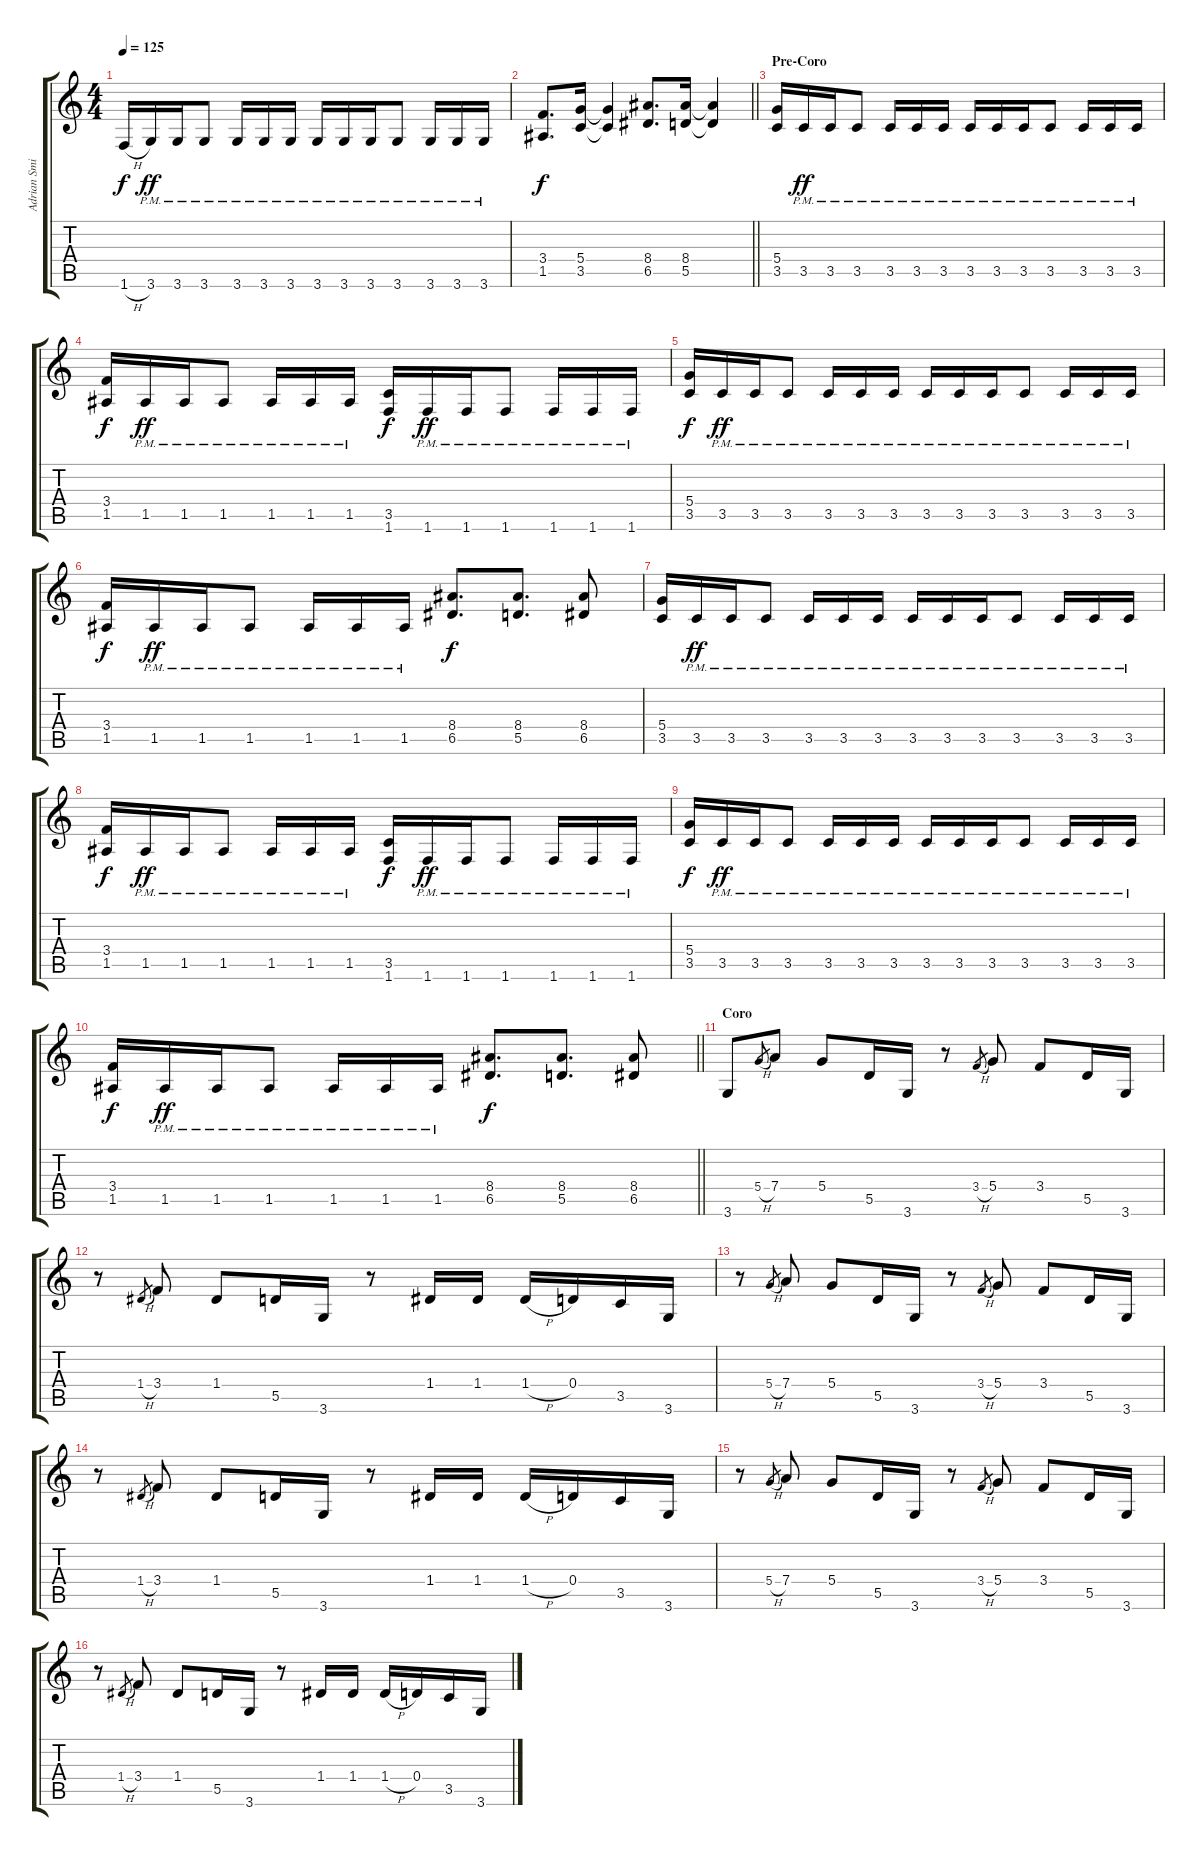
\track ("Adrian Smith" "Adrian Smi") {instrument distortionguitar}
\staff {score tabs}
\tuning (E4 B3 G3 D3 A2 E2) {hide}
\ts (4 4)
\tempo 125
\clef g2
\ks c
1.6{h}.16{dy f} 3.6{pm}.16{dy ff} 3.6{pm}.16 3.6{pm}.8 3.6{pm}.16 3.6{pm}.16 3.6{pm}.16 3.6{pm}.16 3.6{pm}.16 3.6{pm}.16 3.6{pm}.8 3.6{pm}.16 3.6{pm}.16 3.6{pm}.16 |
\barLineRight lightlight
(3.4 1.5).8{d dy f} (5.4 3.5).16 (5.4{t} 3.5{t}).4 (8.4 6.5).8{d} (8.4 5.5).16 (8.4{t} 5.5{t}).4 |
\section ("" "Pre-Coro")
(5.4 3.5).16 3.5{pm}.16{dy ff} 3.5{pm}.16 3.5{pm}.8 3.5{pm}.16 3.5{pm}.16 3.5{pm}.16 3.5{pm}.16 3.5{pm}.16 3.5{pm}.16 3.5{pm}.8 3.5{pm}.16 3.5{pm}.16 3.5{pm}.16 |
(3.4 1.5).16{dy f} 1.5{pm}.16{dy ff} 1.5{pm}.16 1.5{pm}.8 1.5{pm}.16 1.5{pm}.16 1.5{pm}.16 (3.5 1.6).16{dy f} 1.6{pm}.16{dy ff} 1.6{pm}.16 1.6{pm}.8 1.6{pm}.16 1.6{pm}.16 1.6{pm}.16 |
(5.4 3.5).16{dy f} 3.5{pm}.16{dy ff} 3.5{pm}.16 3.5{pm}.8 3.5{pm}.16 3.5{pm}.16 3.5{pm}.16 3.5{pm}.16 3.5{pm}.16 3.5{pm}.16 3.5{pm}.8 3.5{pm}.16 3.5{pm}.16 3.5{pm}.16 |
(3.4 1.5).16{dy f} 1.5{pm}.16{dy ff} 1.5{pm}.16 1.5{pm}.8 1.5{pm}.16 1.5{pm}.16 1.5{pm}.16 (8.4 6.5).8{d dy f} (8.4 5.5).8{d} (8.4 6.5).8 |
(5.4 3.5).16 3.5{pm}.16{dy ff} 3.5{pm}.16 3.5{pm}.8 3.5{pm}.16 3.5{pm}.16 3.5{pm}.16 3.5{pm}.16 3.5{pm}.16 3.5{pm}.16 3.5{pm}.8 3.5{pm}.16 3.5{pm}.16 3.5{pm}.16 |
(3.4 1.5).16{dy f} 1.5{pm}.16{dy ff} 1.5{pm}.16 1.5{pm}.8 1.5{pm}.16 1.5{pm}.16 1.5{pm}.16 (3.5 1.6).16{dy f} 1.6{pm}.16{dy ff} 1.6{pm}.16 1.6{pm}.8 1.6{pm}.16 1.6{pm}.16 1.6{pm}.16 |
(5.4 3.5).16{dy f} 3.5{pm}.16{dy ff} 3.5{pm}.16 3.5{pm}.8 3.5{pm}.16 3.5{pm}.16 3.5{pm}.16 3.5{pm}.16 3.5{pm}.16 3.5{pm}.16 3.5{pm}.8 3.5{pm}.16 3.5{pm}.16 3.5{pm}.16 |
\barLineRight lightlight
(3.4 1.5).16{dy f} 1.5{pm}.16{dy ff} 1.5{pm}.16 1.5{pm}.8 1.5{pm}.16 1.5{pm}.16 1.5{pm}.16 (8.4 6.5).8{d dy f} (8.4 5.5).8{d} (8.4 6.5).8 |
\section ("" "Coro")
3.6.8 5.4{h}.8{gr} 7.4.8 5.4.8 5.5.16 3.6.16 r.8 3.4{h}.8{gr} 5.4.8 3.4.8 5.5.16 3.6.16 |
r.8 1.4{h}.8{gr} 3.4.8 1.4.8 5.5.16 3.6.16 r.8 1.4.16 1.4.16 1.4{h}.16 0.4.16 3.5.16 3.6.16 |
r.8 5.4{h}.8{gr} 7.4.8 5.4.8 5.5.16 3.6.16 r.8 3.4{h}.8{gr} 5.4.8 3.4.8 5.5.16 3.6.16 |
r.8 1.4{h}.8{gr} 3.4.8 1.4.8 5.5.16 3.6.16 r.8 1.4.16 1.4.16 1.4{h}.16 0.4.16 3.5.16 3.6.16 |
r.8 5.4{h}.8{gr} 7.4.8 5.4.8 5.5.16 3.6.16 r.8 3.4{h}.8{gr} 5.4.8 3.4.8 5.5.16 3.6.16 |
r.8 1.4{h}.8{gr} 3.4.8 1.4.8 5.5.16 3.6.16 r.8 1.4.16 1.4.16 1.4{h}.16 0.4.16 3.5.16 3.6.16
